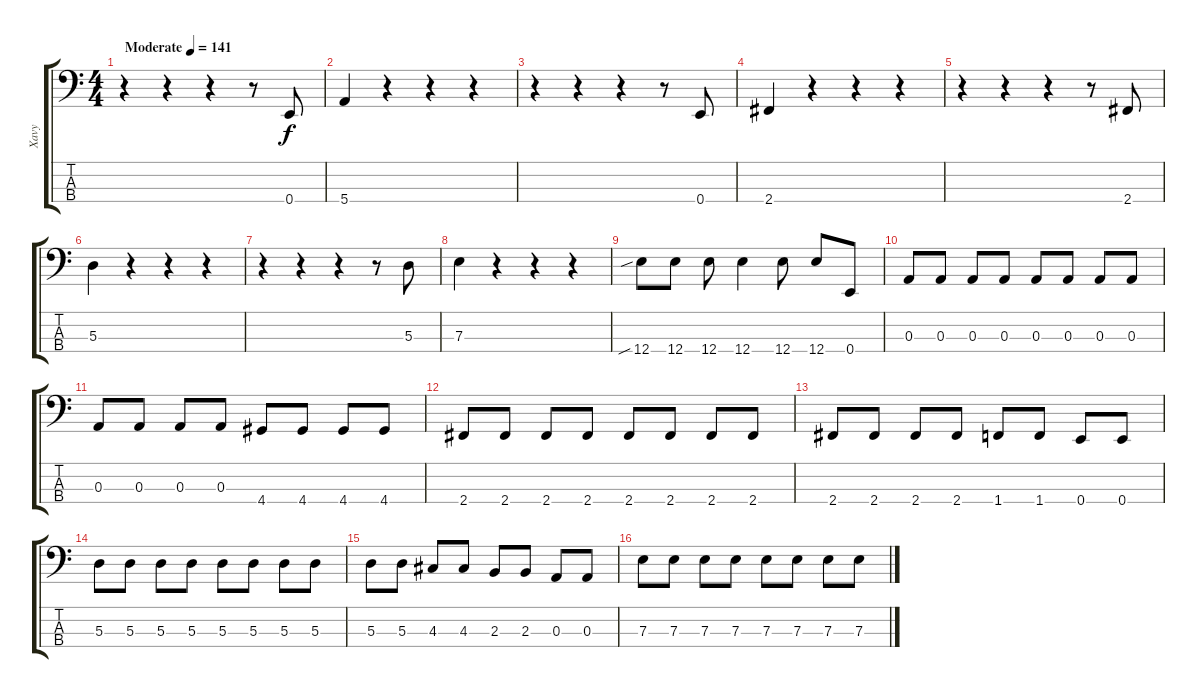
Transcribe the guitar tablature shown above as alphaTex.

\track ("Xavy" "Xavy") {instrument electricbasspick}
\staff {score tabs}
\tuning (G2 D2 A1 E1) {hide}
\ts (4 4)
\tempo (141 "Moderate")
\clef f4
\ks c
r.4{dy f instrument electricbasspick} r.4 r.4 r.8 0.4.8 |
5.4.4 r.4 r.4 r.4 |
r.4 r.4 r.4 r.8 0.4.8 |
2.4.4 r.4 r.4 r.4 |
r.4 r.4 r.4 r.8 2.4.8 |
5.3.4 r.4 r.4 r.4 |
r.4 r.4 r.4 r.8 5.3.8 |
7.3.4 r.4 r.4 r.4 |
12.4{sib}.8 12.4.8 12.4.8 12.4.4 12.4.8 12.4.8 0.4.8 |
0.3.8 0.3.8 0.3.8 0.3.8 0.3.8 0.3.8 0.3.8 0.3.8 |
0.3.8 0.3.8 0.3.8 0.3.8 4.4.8 4.4.8 4.4.8 4.4.8 |
2.4.8 2.4.8 2.4.8 2.4.8 2.4.8 2.4.8 2.4.8 2.4.8 |
2.4.8 2.4.8 2.4.8 2.4.8 1.4.8 1.4.8 0.4.8 0.4.8 |
5.3.8 5.3.8 5.3.8 5.3.8 5.3.8 5.3.8 5.3.8 5.3.8 |
5.3.8 5.3.8 4.3.8 4.3.8 2.3.8 2.3.8 0.3.8 0.3.8 |
7.3.8 7.3.8 7.3.8 7.3.8 7.3.8 7.3.8 7.3.8 7.3.8
